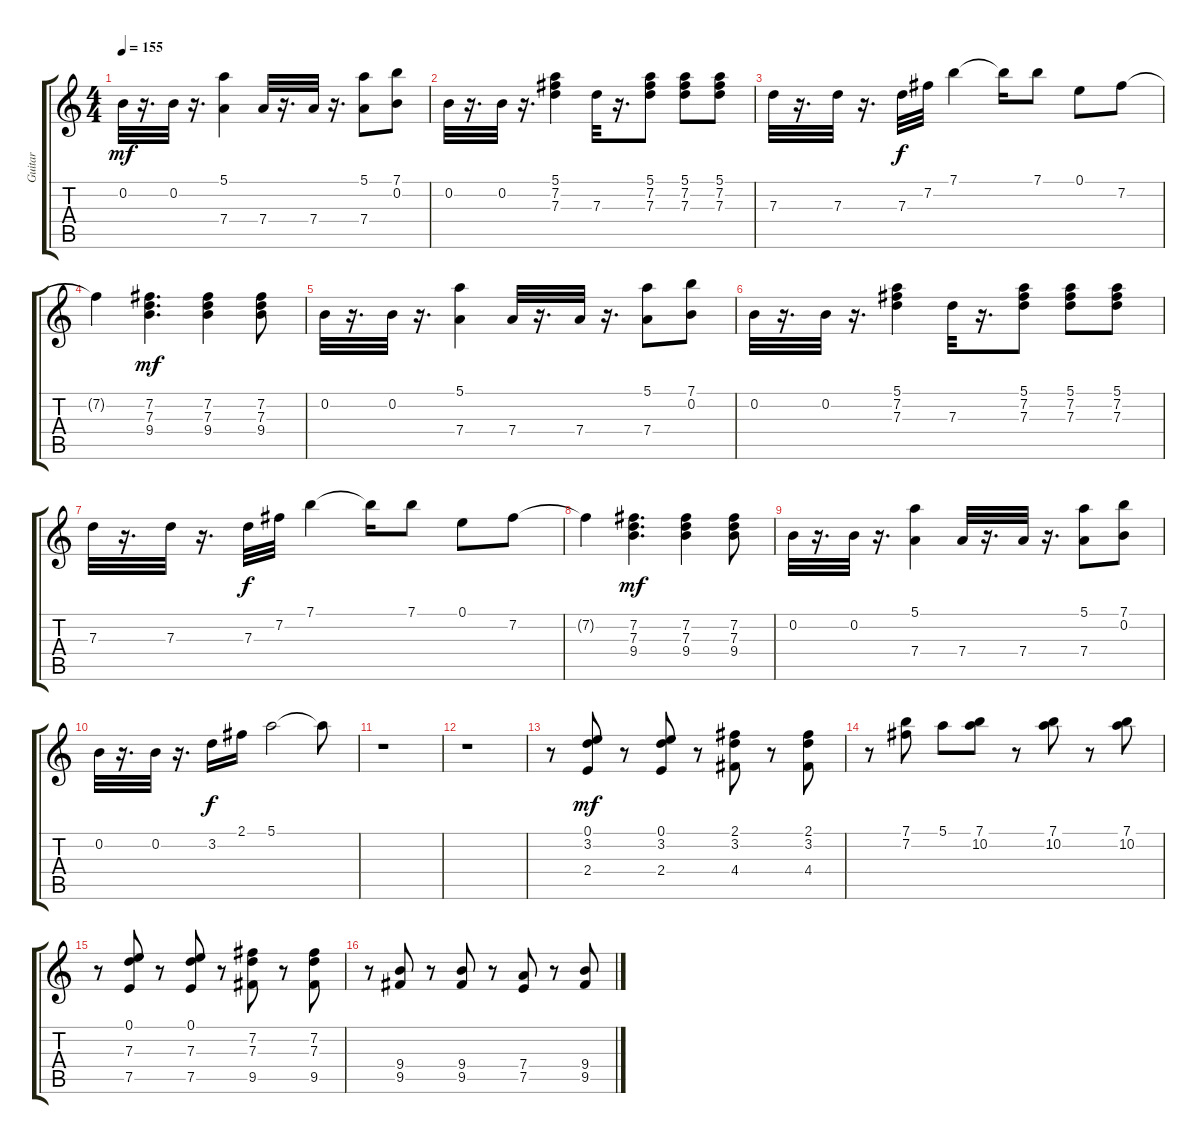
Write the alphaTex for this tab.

\track ("Guitar" "Guitar") {instrument electricguitarjazz}
\staff {score tabs}
\tuning (E4 B3 G3 D3 A2 E2) {hide}
\ts (4 4)
\tempo 155
\clef g2
\ks c
0.2.32{dy mf} r.16{d} 0.2.32 r.16{d} (5.1 7.4).4 7.4.32 r.16{d} 7.4.32 r.16{d} (5.1 7.4).8 (7.1 0.2).8 |
0.2.32 r.16{d} 0.2.32 r.16{d} (5.1 7.2 7.3).4 7.3.32 r.16{d} (5.1 7.2 7.3).8 (5.1 7.2 7.3).8 (5.1 7.2 7.3).8 |
7.3.32 r.16{d} 7.3.32 r.16{d} 7.3.32{dy f} 7.2.32 7.1.4 7.1{t}.16 7.1.8 0.1.8 7.2.8 |
7.2{t}.4 (7.2 7.3 9.4).4{d dy mf} (7.2 7.3 9.4).4 (7.2 7.3 9.4).8 |
0.2.32 r.16{d} 0.2.32 r.16{d} (5.1 7.4).4 7.4.32 r.16{d} 7.4.32 r.16{d} (5.1 7.4).8 (7.1 0.2).8 |
0.2.32 r.16{d} 0.2.32 r.16{d} (5.1 7.2 7.3).4 7.3.32 r.16{d} (5.1 7.2 7.3).8 (5.1 7.2 7.3).8 (5.1 7.2 7.3).8 |
7.3.32 r.16{d} 7.3.32 r.16{d} 7.3.32{dy f} 7.2.32 7.1.4 7.1{t}.16 7.1.8 0.1.8 7.2.8 |
7.2{t}.4 (7.2 7.3 9.4).4{d dy mf} (7.2 7.3 9.4).4 (7.2 7.3 9.4).8 |
0.2.32 r.16{d} 0.2.32 r.16{d} (5.1 7.4).4 7.4.32 r.16{d} 7.4.32 r.16{d} (5.1 7.4).8 (7.1 0.2).8 |
0.2.32 r.16{d} 0.2.32 r.16{d} 3.2.16{dy f} 2.1.16 5.1.2 5.1{t}.8 |
r.1 |
r.1 |
r.8 (0.1 3.2 2.4).8{dy mf} r.8 (0.1 3.2 2.4).8 r.8 (2.1 3.2 4.4).8 r.8 (2.1 3.2 4.4).8 |
r.8 (7.1 7.2).8 5.1.8 (7.1 10.2).8 r.8 (7.1 10.2).8 r.8 (7.1 10.2).8 |
r.8 (0.1 7.3 7.5).8 r.8 (0.1 7.3 7.5).8 r.8 (7.2 7.3 9.5).8 r.8 (7.2 7.3 9.5).8 |
r.8 (9.4 9.5).8 r.8 (9.4 9.5).8 r.8 (7.4 7.5).8 r.8 (9.4 9.5).8
